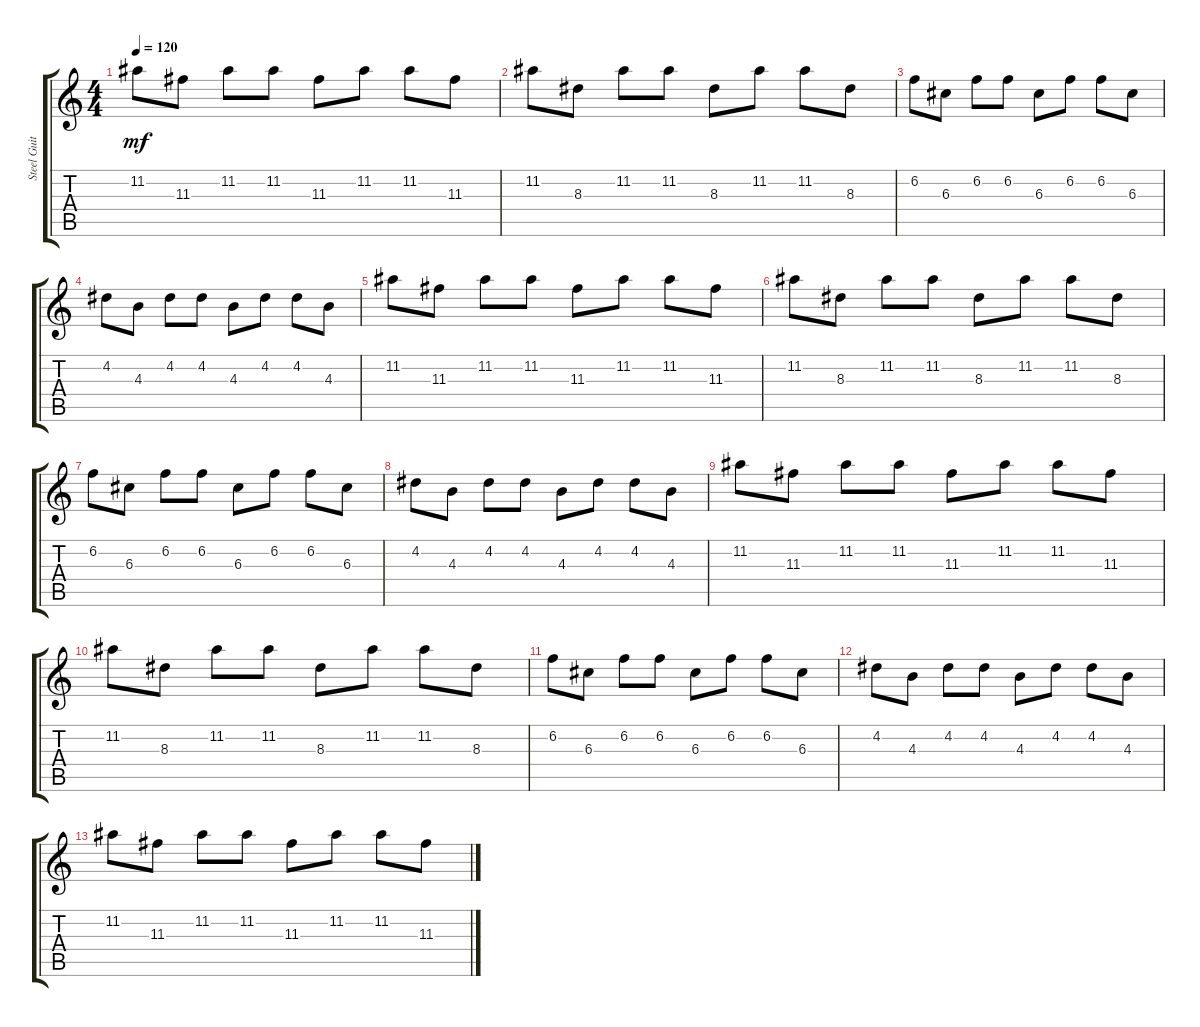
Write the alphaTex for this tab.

\track ("Steel Guitar" "Steel Guit") {instrument acousticguitarsteel}
\staff {score tabs}
\tuning (E4 B3 G3 D3 A2 E2) {hide}
\ts (4 4)
\tempo 120
\clef g2
\ks c
11.2.8{dy mf instrument acousticguitarsteel} 11.3.8 11.2.8 11.2.8 11.3.8 11.2.8 11.2.8 11.3.8 |
11.2.8 8.3.8 11.2.8 11.2.8 8.3.8 11.2.8 11.2.8 8.3.8 |
6.2.8 6.3.8 6.2.8 6.2.8 6.3.8 6.2.8 6.2.8 6.3.8 |
4.2.8 4.3.8 4.2.8 4.2.8 4.3.8 4.2.8 4.2.8 4.3.8 |
11.2.8 11.3.8 11.2.8 11.2.8 11.3.8 11.2.8 11.2.8 11.3.8 |
11.2.8 8.3.8 11.2.8 11.2.8 8.3.8 11.2.8 11.2.8 8.3.8 |
6.2.8 6.3.8 6.2.8 6.2.8 6.3.8 6.2.8 6.2.8 6.3.8 |
4.2.8 4.3.8 4.2.8 4.2.8 4.3.8 4.2.8 4.2.8 4.3.8 |
11.2.8 11.3.8 11.2.8 11.2.8 11.3.8 11.2.8 11.2.8 11.3.8 |
11.2.8 8.3.8 11.2.8 11.2.8 8.3.8 11.2.8 11.2.8 8.3.8 |
6.2.8 6.3.8 6.2.8 6.2.8 6.3.8 6.2.8 6.2.8 6.3.8 |
4.2.8 4.3.8 4.2.8 4.2.8 4.3.8 4.2.8 4.2.8 4.3.8 |
11.2.8 11.3.8 11.2.8 11.2.8 11.3.8 11.2.8 11.2.8 11.3.8
